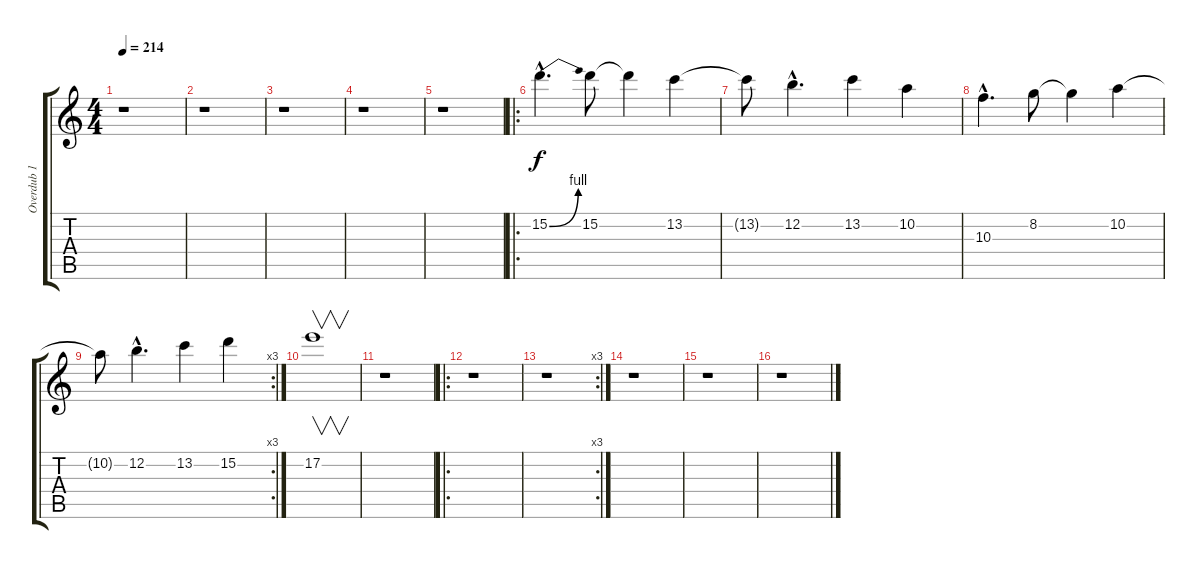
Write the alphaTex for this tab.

\track ("Overdub 1" "Overdub 1") {instrument distortionguitar}
\staff {score tabs}
\tuning (E4 B3 G3 D3 A2 E2) {hide}
\ts (4 4)
\tempo 214
\clef g2
\ks c
r.1{dy f} |
r.1 |
r.1 |
r.1 |
r.1 |
\ro
15.2{be (bend 0 0 60 4) hac}.4{d} 15.2.8 15.2{t}.4 13.2.4 |
13.2{t}.8 12.2{hac}.4{d} 13.2.4 10.2.4 |
10.3{hac}.4{d} 8.2.8 8.2{t}.4 10.2.4 |
\rc 3
10.2{t}.8 12.2{hac}.4{d} 13.2.4 15.2.4 |
17.2.1{v} |
r.1 |
\ro
r.1 |
\rc 3
r.1 |
r.1 |
r.1 |
r.1
